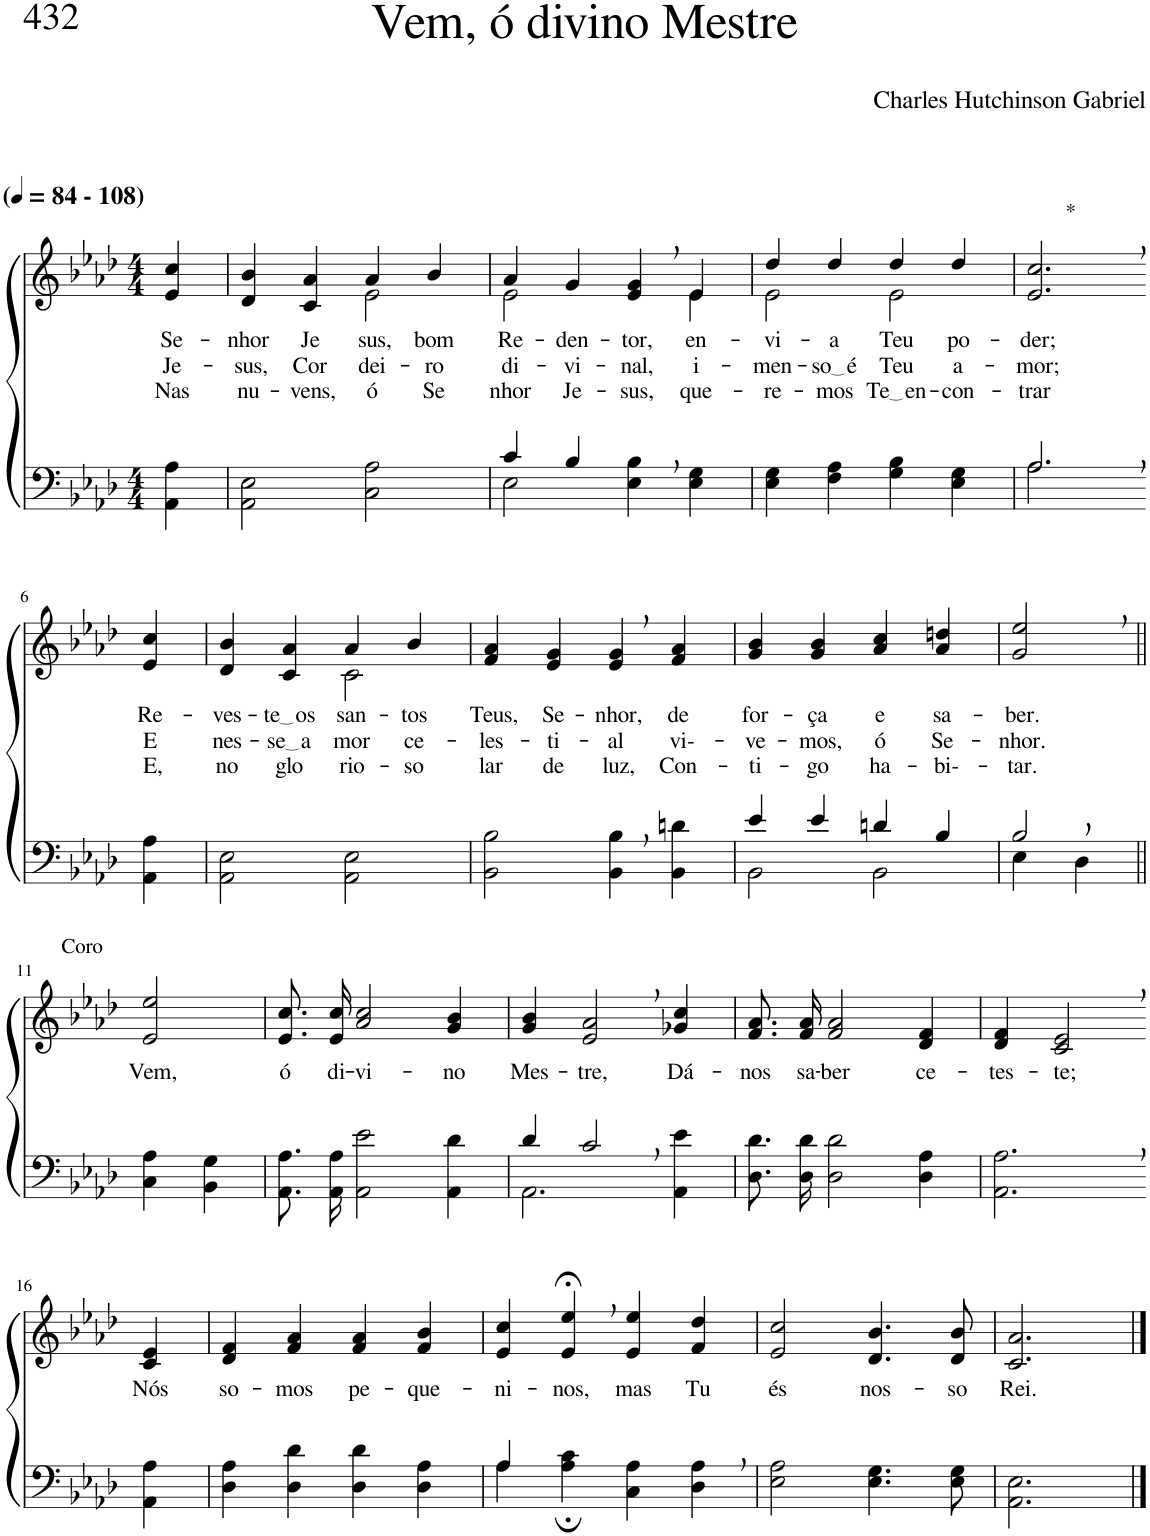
**kern	**kern	**text	**text	**text
*part2	*part1	*part1	*part1	*part1
*staff2	*staff1	*staff1	*staff1	*staff1
*I"Parte III e IV	*I"Parte I e II	*	*	*
*clefF4	*clefG2	*	*	*
*k[b-e-a-d-]	*k[b-e-a-d-]	*	*	*
*M4/4	*M4/4	*	*	*
*MM84	*MM84	*	*	*
=1	=1	=1	=1	=1
!	!LO:TX:a:B:t=(	!	!	!
!	!LO:TX:a:B:t=- 108)	!	!	!
!	!	!LO:LY:b	!LO:LY:b	!LO:LY:b
4AA-\ 4A-\	4e-/ 4cc/	Se-	Je-	Nas
=2	=2	=2	=2	=2
!	!	!LO:LY:b	!LO:LY:b	!LO:LY:b
*	*^	*	*	*
2AA-\ 2E-\	4d-/ 4b-/	2ryy	-nhor	-sus,	nu-
!	!	!	!LO:LY:b	!LO:LY:b	!LO:LY:b
.	4c/ 4a-/	.	Je-	Cor-	-vens,
!	!	!	!LO:LY:b	!LO:LY:b	!LO:LY:b
2C\ 2A-\	4a-/	2e-\	-sus,	-dei-	ó
!	!	!	!LO:LY:b	!LO:LY:b	!LO:LY:b
.	4b-/	.	bom	-ro	Se-
=3	=3	=3	=3	=3	=3
*^	*	*	*	*	*
!	!	!	!	!LO:LY:b	!LO:LY:b	!LO:LY:b
4c/	2E-\	4a-/	2e-\	Re-	di-	-nhor
!	!	!	!	!LO:LY:b	!LO:LY:b	!LO:LY:b
4B-/	.	4g/	.	-den-	-vi-	Je-
!	!	!	!	!LO:LY:b	!LO:LY:b	!LO:LY:b
4ryy	4E-\ 4B-\	4e-/, 4g/,	4ryy	-tor,	-nal,	-sus,
!	!	!	!	!LO:LY:b	!LO:LY:b	!LO:LY:b
4ryy	4E-\ 4G\	4e-/	4e-\	en-	i-	que-
=4	=4	=4	=4	=4	=4	=4
!	!	!	!	!LO:LY:b	!LO:LY:b	!LO:LY:b
*v	*v	*	*	*	*	*
4E-\ 4G\	4dd-/	2e-\	-vi-	-men-	-re-
!	!	!	!LO:LY:b	!LO:LY:b	!LO:LY:b
4F\ 4A-\	4dd-/	.	-a	so é	-mos
!	!	!	!LO:LY:b	!LO:LY:b	!LO:LY:b
4G\ 4B-\	4dd-/	2e-\	Teu	Teu	Te en
!	!	!	!LO:LY:b	!LO:LY:b	!LO:LY:b
4E-\ 4G\	4dd-/	.	po-	a-	-con-
*	*v	*v	*	*	*
=5	=5	=5	=5	=5
*^	*	*	*	*
!	!	!LO:TX:a:t=*	!	!	!
!	!	!	!LO:LY:b	!LO:LY:b	!LO:LY:b
2.A-,\	2.A-/	2.e-/, 2.cc/,	-der;	-mor;	-trar
!!LO:LB:g=z
=6-	=6-	=6-	=6-	=6-	=6-
!	!	!	!LO:LY:b	!LO:LY:b	!LO:LY:b
*v	*v	*	*	*	*
4AA-\ 4A-\	4e-/ 4cc/	Re-	E	E,
=7	=7	=7	=7	=7
!	!	!LO:LY:b	!LO:LY:b	!LO:LY:b
*	*^	*	*	*
2AA-\ 2E-\	4d-/ 4b-/	2ryy	-ves-	nes-	no
!	!	!	!LO:LY:b	!LO:LY:b	!LO:LY:b
.	4c/ 4a-/	.	te os	se a	glo-
!	!	!	!LO:LY:b	!LO:LY:b	!LO:LY:b
2AA-\ 2E-\	4a-/	2c\	san-	mor	-rio-
!	!	!	!LO:LY:b	!LO:LY:b	!LO:LY:b
.	4b-/	.	-tos	ce-	-so
*	*v	*v	*	*	*
=8	=8	=8	=8	=8
!	!	!LO:LY:b	!LO:LY:b	!LO:LY:b
2BB-\ 2B-\	4f/ 4a-/	Teus,	-les-	lar
!	!	!LO:LY:b	!LO:LY:b	!LO:LY:b
.	4e-/ 4g/	Se-	-ti-	de
!	!	!LO:LY:b	!LO:LY:b	!LO:LY:b
4BB-\, 4B-\,	4e-/, 4g/,	-nhor,	-al	luz,
!	!	!LO:LY:b	!LO:LY:b	!LO:LY:b
4BB-\ 4dn\	4f/ 4a-/	de	vi--	Con-
=9	=9	=9	=9	=9
*^	*	*	*	*
!	!	!	!LO:LY:b	!LO:LY:b	!LO:LY:b
4e-/	2BB-\	4g/ 4b-/	for-	-ve-	-ti-
!	!	!	!LO:LY:b	!LO:LY:b	!LO:LY:b
4e-/	.	4g/ 4b-/	-ça	-mos,	-go
!	!	!	!LO:LY:b	!LO:LY:b	!LO:LY:b
4dn/	2BB-\	4a-/ 4cc/	e	ó	ha-
!	!	!	!LO:LY:b	!LO:LY:b	!LO:LY:b
4B-/	.	4a-/ 4ddn/	sa-	Se-	-bi--
=10	=10	=10	=10	=10	=10
!	!	!	!LO:LY:b	!LO:LY:b	!LO:LY:b
2B-,/	4E-\	2g/, 2ee-/,	-ber.	-nhor.	-tar.
.	4D-\	.	.	.	.
!!LO:LB:g=z
=11||	=11||	=11||	=11||	=11||	=11||
!	!	!LO:TX:a:t=Coro	!	!	!
!	!	!	!LO:LY:b	!	!
*v	*v	*	*	*	*
4C\ 4A-\	2e-/ 2ee-/	Vem,	.	.
4BB-\ 4G\	.	.	.	.
=12	=12	=12	=12	=12
!	!	!LO:LY:b	!	!
8.AA-\ 8.A-\L	8.e-/ 8.cc/L	ó	.	.
!	!	!LO:LY:b	!	!
16AA-\ 16A-\Jk	16e-/ 16cc/Jk	di-	.	.
!	!	!LO:LY:b	!	!
2AA-\ 2e-\	2a-/ 2cc/	-vi-	.	.
!	!	!LO:LY:b	!	!
4AA-\ 4d-\	4g/ 4b-/	-no	.	.
=13	=13	=13	=13	=13
*^	*	*	*	*
!	!	!	!LO:LY:b	!	!
4d-/	2.AA-\	4g/ 4b-/	Mes-	.	.
!	!	!	!LO:LY:b	!	!
2c,/	.	2e-/, 2a-/,	-tre,	.	.
!	!	!	!LO:LY:b	!	!
4ryy	4AA-\ 4e-\	4g-X/ 4cc/	Dá-	.	.
=14	=14	=14	=14	=14	=14
!	!	!	!LO:LY:b	!	!
*v	*v	*	*	*	*
8.D-\ 8.d-\L	8.f/ 8.a-/L	-nos	.	.
!	!	!LO:LY:b	!	!
16D-\ 16d-\Jk	16f/ 16a-/Jk	sa-	.	.
!	!	!LO:LY:b	!	!
2D-\ 2d-\	2f/ 2a-/	-ber	.	.
!	!	!LO:LY:b	!	!
4D-\ 4A-\	4d-/ 4f/	ce-	.	.
=15	=15	=15	=15	=15
!	!	!LO:LY:b	!	!
2.AA-\, 2.A-\,	4d-/ 4f/	-tes-	.	.
!	!	!LO:LY:b	!	!
.	2c/, 2e-/,	-te;	.	.
!!LO:LB:g=z
=16-	=16-	=16-	=16-	=16-
!	!	!LO:LY:b	!	!
4AA-\ 4A-\	4c/ 4e-/	Nós	.	.
=17	=17	=17	=17	=17
!	!	!LO:LY:b	!	!
4D-\ 4A-\	4d-/ 4f/	so-	.	.
!	!	!LO:LY:b	!	!
4D-\ 4d-\	4f/ 4a-/	-mos	.	.
!	!	!LO:LY:b	!	!
4D-\ 4d-\	4f/ 4a-/	pe-	.	.
!	!	!LO:LY:b	!	!
4D-\ 4A-\	4f/ 4b-/	-que-	.	.
=18	=18	=18	=18	=18
*^	*	*	*	*
!	!	!	!LO:LY:b	!	!
4A-/	4A-\	4e-/ 4cc/	-ni-	.	.
!	!	!	!LO:LY:b	!	!
2.ryy	4A-\; 4c\;	4e-/;<, 4ee-/;<,	-nos,	.	.
!	!	!	!LO:LY:b	!	!
.	4C\ 4A-\	4e-/ 4ee-/	mas	.	.
!	!	!	!LO:LY:b	!	!
.	4D-\ 4A-\	4f/ 4dd-/	Tu	.	.
=19	=19	=19	=19	=19	=19
!	!	!	!LO:LY:b	!	!
*v	*v	*	*	*	*
2E-\ 2A-\	2e-/ 2cc/	és	.	.
!	!	!LO:LY:b	!	!
4.E-\ 4.G\	4.d-/ 4.b-/	nos-	.	.
!	!	!LO:LY:b	!	!
8E-\ 8G\	8d-/ 8b-/	-so	.	.
=20	=20	=20	=20	=20
!	!	!LO:LY:b	!	!
2.AA-\ 2.E-\	2.c/ 2.a-/	Rei.	.	.
==	==	==	==	==
*-	*-	*-	*-	*-
